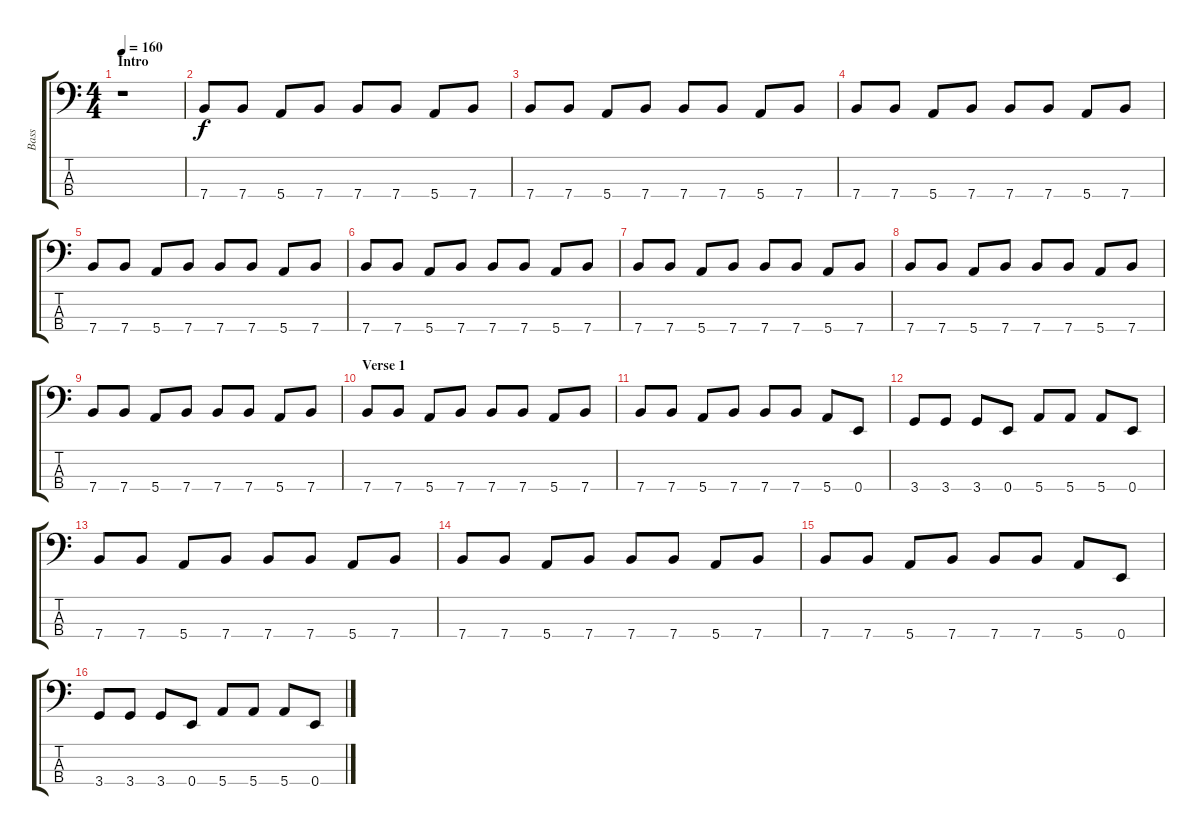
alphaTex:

\track ("Bass" "Bass") {instrument electricbasspick}
\staff {score tabs}
\tuning (G2 D2 A1 E1) {hide}
\ts (4 4)
\section ("" "Intro")
\tempo 160
\clef f4
\ks c
r.1{dy f instrument electricbasspick} |
7.4.8 7.4.8 5.4.8 7.4.8 7.4.8 7.4.8 5.4.8 7.4.8 |
7.4.8 7.4.8 5.4.8 7.4.8 7.4.8 7.4.8 5.4.8 7.4.8 |
7.4.8 7.4.8 5.4.8 7.4.8 7.4.8 7.4.8 5.4.8 7.4.8 |
7.4.8 7.4.8 5.4.8 7.4.8 7.4.8 7.4.8 5.4.8 7.4.8 |
7.4.8 7.4.8 5.4.8 7.4.8 7.4.8 7.4.8 5.4.8 7.4.8 |
7.4.8 7.4.8 5.4.8 7.4.8 7.4.8 7.4.8 5.4.8 7.4.8 |
7.4.8 7.4.8 5.4.8 7.4.8 7.4.8 7.4.8 5.4.8 7.4.8 |
7.4.8 7.4.8 5.4.8 7.4.8 7.4.8 7.4.8 5.4.8 7.4.8 |
\section ("" "Verse 1")
7.4.8 7.4.8 5.4.8 7.4.8 7.4.8 7.4.8 5.4.8 7.4.8 |
7.4.8 7.4.8 5.4.8 7.4.8 7.4.8 7.4.8 5.4.8 0.4.8 |
3.4.8 3.4.8 3.4.8 0.4.8 5.4.8 5.4.8 5.4.8 0.4.8 |
7.4.8 7.4.8 5.4.8 7.4.8 7.4.8 7.4.8 5.4.8 7.4.8 |
7.4.8 7.4.8 5.4.8 7.4.8 7.4.8 7.4.8 5.4.8 7.4.8 |
7.4.8 7.4.8 5.4.8 7.4.8 7.4.8 7.4.8 5.4.8 0.4.8 |
3.4.8 3.4.8 3.4.8 0.4.8 5.4.8 5.4.8 5.4.8 0.4.8
